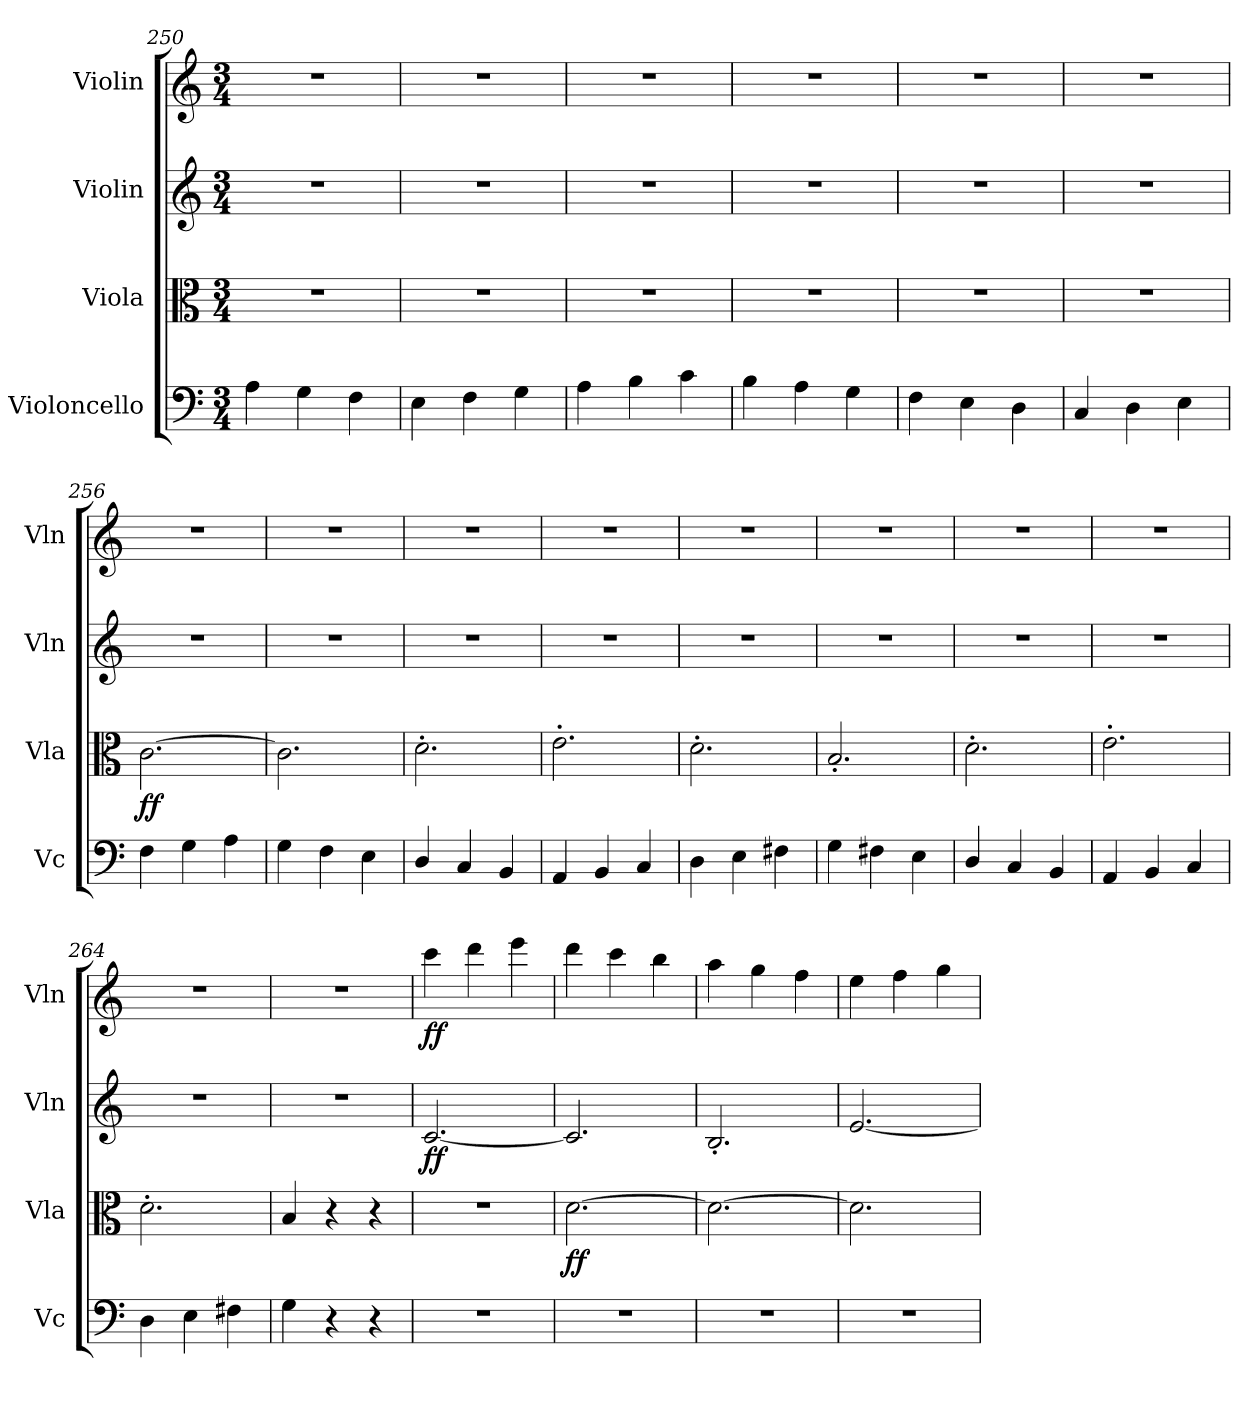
**kern	**kern	**dynam	**kern	**dynam	**kern	**dynam
*part4	*part3	*part3	*part2	*part2	*part1	*part1
*staff4	*staff3	*staff3	*staff2	*staff2	*staff1	*staff1
*I"Violoncello	*I"Viola	*	*I"Violin	*	*I"Violin	*
*I'Vc	*I'Vla	*	*I'Vln	*	*I'Vln	*
*clefF4	*clefC3	*	*clefG2	*	*clefG2	*
*k[]	*k[]	*	*k[]	*	*k[]	*
*M3/4	*M3/4	*	*M3/4	*	*M3/4	*
=250	=250	=250	=250	=250	=250	=250
4A\	2.r	.	2.r	.	2.r	.
4G\	.	.	.	.	.	.
4F\	.	.	.	.	.	.
=251	=251	=251	=251	=251	=251	=251
4E\	2.r	.	2.r	.	2.r	.
4F\	.	.	.	.	.	.
4G\	.	.	.	.	.	.
=252	=252	=252	=252	=252	=252	=252
4A\	2.r	.	2.r	.	2.r	.
4B\	.	.	.	.	.	.
4c\	.	.	.	.	.	.
=253	=253	=253	=253	=253	=253	=253
4B\	2.r	.	2.r	.	2.r	.
4A\	.	.	.	.	.	.
4G\	.	.	.	.	.	.
=254	=254	=254	=254	=254	=254	=254
4F\	2.r	.	2.r	.	2.r	.
4E\	.	.	.	.	.	.
4D\	.	.	.	.	.	.
=255	=255	=255	=255	=255	=255	=255
4C/	2.r	.	2.r	.	2.r	.
4D\	.	.	.	.	.	.
4E\	.	.	.	.	.	.
=256	=256	=256	=256	=256	=256	=256
4F\	[2.c\	ff	2.r	.	2.r	.
4G\	.	.	.	.	.	.
4A\	.	.	.	.	.	.
=257	=257	=257	=257	=257	=257	=257
4G\	2.c\]	.	2.r	.	2.r	.
4F\	.	.	.	.	.	.
4E\	.	.	.	.	.	.
=258	=258	=258	=258	=258	=258	=258
4D/	2.d'\	.	2.r	.	2.r	.
4C/	.	.	.	.	.	.
4BB/	.	.	.	.	.	.
=259	=259	=259	=259	=259	=259	=259
4AA/	2.e'\	.	2.r	.	2.r	.
4BB/	.	.	.	.	.	.
4C/	.	.	.	.	.	.
=260	=260	=260	=260	=260	=260	=260
4D\	2.d'\	.	2.r	.	2.r	.
4E\	.	.	.	.	.	.
4F#X\	.	.	.	.	.	.
=261	=261	=261	=261	=261	=261	=261
4G\	2.B'/	.	2.r	.	2.r	.
4F#X\	.	.	.	.	.	.
4E\	.	.	.	.	.	.
=262	=262	=262	=262	=262	=262	=262
4D/	2.d'\	.	2.r	.	2.r	.
4C/	.	.	.	.	.	.
4BB/	.	.	.	.	.	.
=263	=263	=263	=263	=263	=263	=263
4AA/	2.e'\	.	2.r	.	2.r	.
4BB/	.	.	.	.	.	.
4C/	.	.	.	.	.	.
=264	=264	=264	=264	=264	=264	=264
4D\	2.d'\	.	2.r	.	2.r	.
4E\	.	.	.	.	.	.
4F#X\	.	.	.	.	.	.
=265	=265	=265	=265	=265	=265	=265
4G\	4B/	.	2.r	.	2.r	.
4r	4r	.	.	.	.	.
4r	4r	.	.	.	.	.
=266	=266	=266	=266	=266	=266	=266
2.r	2.r	.	[2.c/	ff	4ccc\	ff
.	.	.	.	.	4ddd\	.
.	.	.	.	.	4eee\	.
=267	=267	=267	=267	=267	=267	=267
2.r	[2.d\	ff	2.c/]	.	4ddd\	.
.	.	.	.	.	4ccc\	.
.	.	.	.	.	4bb\	.
=268	=268	=268	=268	=268	=268	=268
2.r	2.d\_	.	2.B'/	.	4aa\	.
.	.	.	.	.	4gg\	.
.	.	.	.	.	4ff\	.
=269	=269	=269	=269	=269	=269	=269
2.r	2.d\]	.	[2.e/	.	4ee\	.
.	.	.	.	.	4ff\	.
.	.	.	.	.	4gg\	.
=	=	=	=	=	=	=
*-	*-	*-	*-	*-	*-	*-
